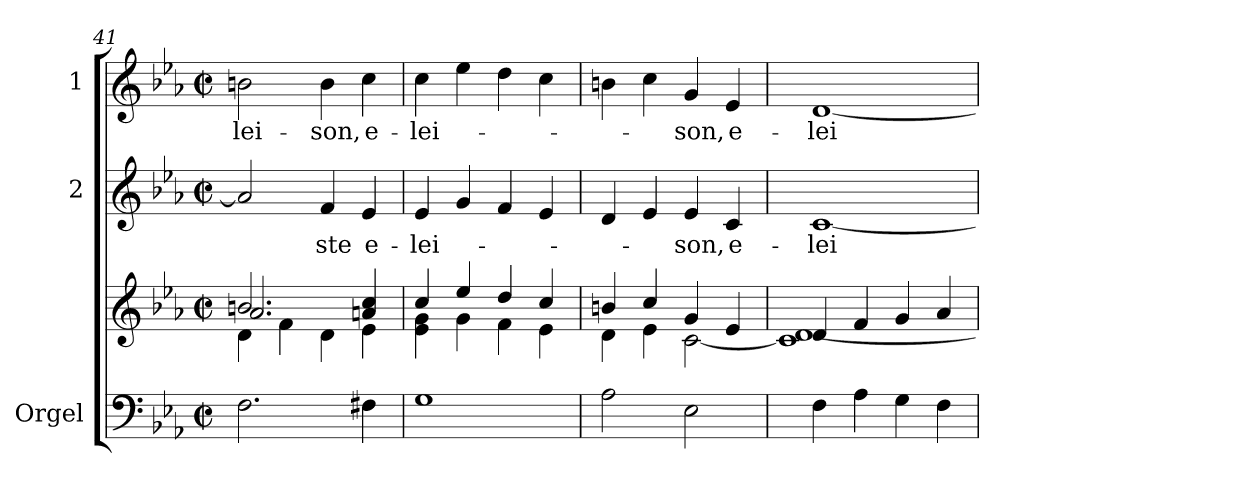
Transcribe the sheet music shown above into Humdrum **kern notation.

**kern	**kern	**kern	**text	**kern	**text
*part3	*part3	*part2	*part2	*part1	*part1
*staff4	*staff3	*staff2	*staff2	*staff1	*staff1
*I"Orgel	*	*I"2	*	*I"1	*
*I'Org.	*	*	*	*	*
*clefF4	*clefG2	*clefG2	*	*clefG2	*
*k[b-e-a-]	*k[b-e-a-]	*k[b-e-a-]	*	*k[b-e-a-]	*
*E-:	*E-:	*E-:	*	*E-:	*
*M2/2	*M2/2	*M2/2	*	*M2/2	*
*met(c|)	*met(c|)	*met(c|)	*	*met(c|)	*
=41	=41	=41	=41	=41	=41
*	*^	*	*	*	*
*	*	*^	*	*	*	*
!	!	!	!	!	!	!	!LO:LY:b
2.F\	2.bn/	4d\	2.a-/	2a-/]	.	2bn\	-lei-
.	.	4f\	.	.	.	.	.
!	!	!	!	!	!LO:LY:b	!	!LO:LY:b
.	.	4d\	.	4f/	-ste	4b\	-son,
!	!	!	!	!	!LO:LY:b	!	!LO:LY:b
4F#X\	4an/ 4cc/	4e-\	4ryy	4e-/	e-	4cc\	e-
=42	=42	=42	=42	=42	=42	=42	=42
!	!	!	!	!	!LO:LY:b	!	!LO:LY:b
*	*	*v	*v	*	*	*	*
1G	4cc/	4e-\ 4g\	4e-/	-lei-	4cc\	-lei-
.	4ee-/	4g\	4g/	.	4ee-\	.
.	4dd/	4f\	4f/	.	4dd\	.
.	4cc/	4e-\	4e-/	.	4cc\	.
!!LO:LB:g=z
=43	=43	=43	=43	=43	=43	=43
2A-\	4bn/	4d\	4d/	.	4bn\	.
.	4cc/	4e-\	4e-/	.	4cc\	.
!	!	!	!	!LO:LY:b	!	!LO:LY:b
2E-\	4g/	[<2c\	4e-/	-son,	4g/	-son,
!	!	!	!	!LO:LY:b	!	!LO:LY:b
.	4e-/	.	4c/	e-	4e-/	e-
=44	=44	=44	=44	=44	=44	=44
!	!	!	!	!LO:LY:b	!	!LO:LY:b
4F\	4d/	1c] [<1d	[1c	-lei-	[1d	-lei-
4A-\	4f/	.	.	.	.	.
4G\	4g/	.	.	.	.	.
4F\	4a-/	.	.	.	.	.
*	*v	*v	*	*	*	*
=	=	=	=	=	=
*-	*-	*-	*-	*-	*-
